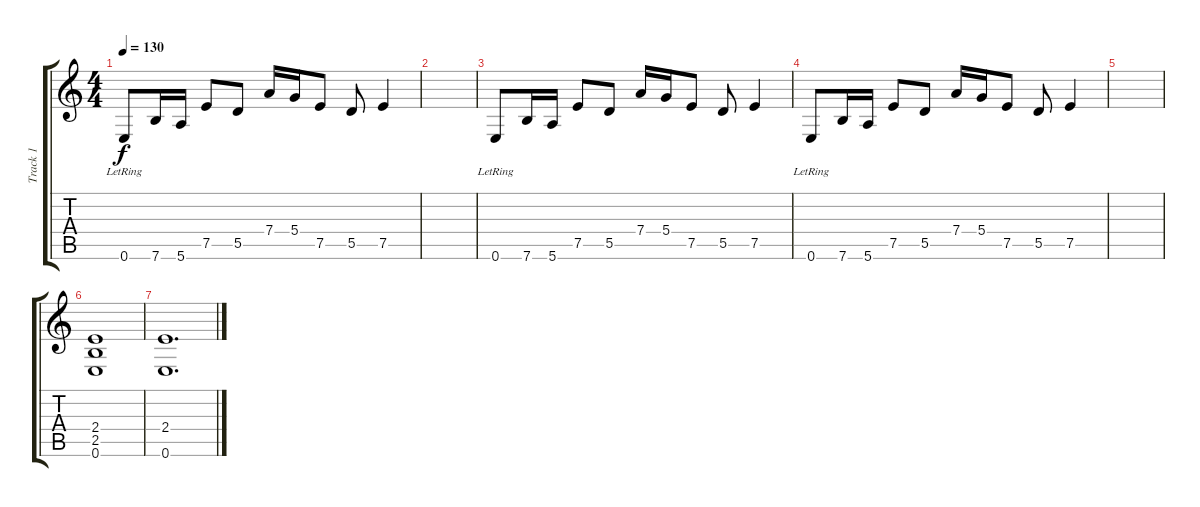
\track ("Track 1" "Track 1") {instrument electricguitarclean}
\staff {score tabs}
\tuning (E4 B3 G3 D3 A2 E2) {hide}
\ts (4 4)
\tempo 130
\clef g2
\ks c
0.6{lr}.8{dy f} 7.6.16 5.6.16 7.5.8 5.5.8 7.4.16 5.4.16 7.5.8 5.5.8 7.5.4 |
|
0.6{lr}.8 7.6.16 5.6.16 7.5.8 5.5.8 7.4.16 5.4.16 7.5.8 5.5.8 7.5.4 |
0.6{lr}.8 7.6.16 5.6.16 7.5.8 5.5.8 7.4.16 5.4.16 7.5.8 5.5.8 7.5.4 |
|
(2.4 2.5 0.6).1 |
(2.4 0.6).1{d}
